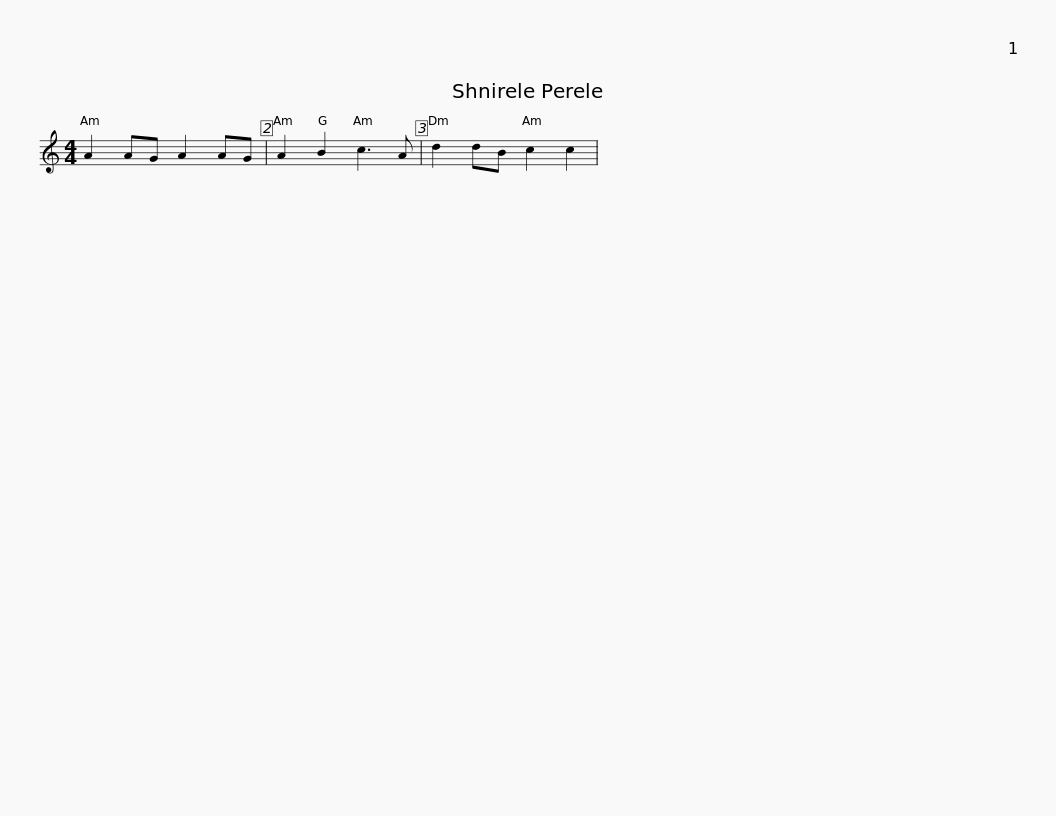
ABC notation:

X:1
L:1/8
M:4/4
I:linebreak $
K:C
V:1 treble
V:1
 A2 AG A2 AG | A2 B2 c3 A | d2 dB c2 c2 | %3
